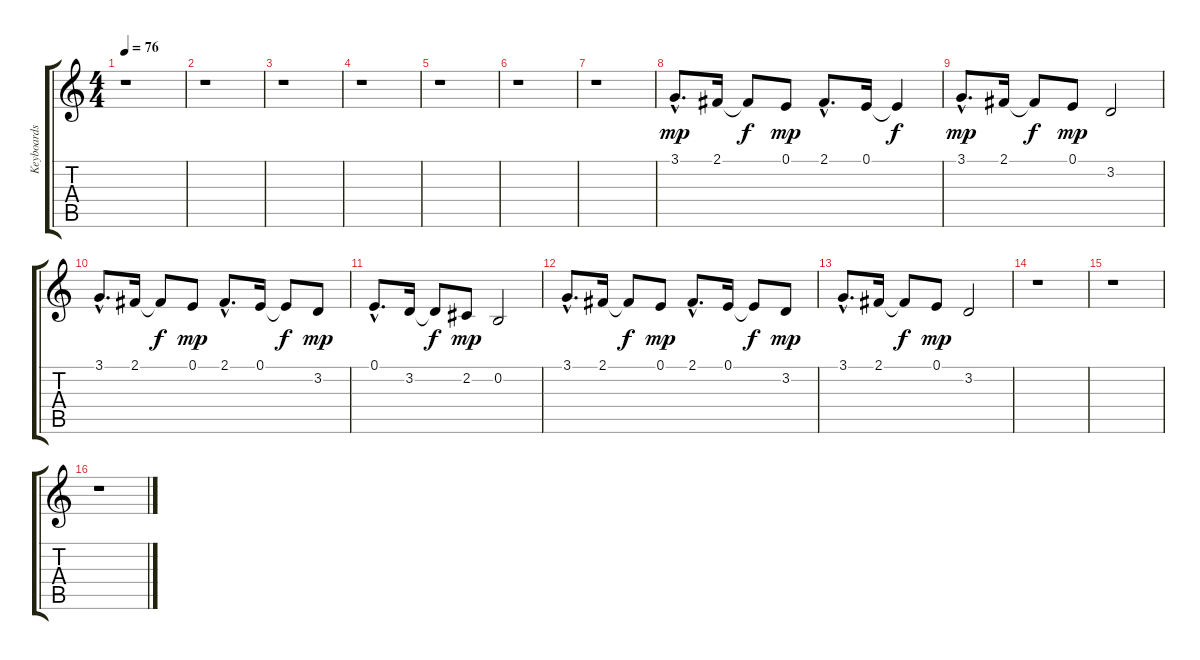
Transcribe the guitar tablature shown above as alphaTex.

\track ("Keyboards" "Keyboards") {instrument recorder}
\staff {score tabs}
\tuning (E4 B3 G3 D3 A2 E2) {hide}
\ts (4 4)
\tempo 76
\clef g2
\ks c
r.1{dy mp} |
r.1 |
r.1 |
r.1 |
r.1 |
r.1 |
r.1 |
3.1{hac}.8{d} 2.1.16 2.1{t}.8{dy f} 0.1.8{dy mp} 2.1{hac}.8{d} 0.1.16 0.1{t}.4{dy f} |
3.1{hac}.8{d dy mp} 2.1.16 2.1{t}.8{dy f} 0.1.8{dy mp} 3.2.2 |
3.1{hac}.8{d} 2.1.16 2.1{t}.8{dy f} 0.1.8{dy mp} 2.1{hac}.8{d} 0.1.16 0.1{t}.8{dy f} 3.2.8{dy mp} |
0.1{hac}.8{d} 3.2.16 3.2{t}.8{dy f} 2.2.8{dy mp} 0.2.2 |
3.1{hac}.8{d} 2.1.16 2.1{t}.8{dy f} 0.1.8{dy mp} 2.1{hac}.8{d} 0.1.16 0.1{t}.8{dy f} 3.2.8{dy mp} |
3.1{hac}.8{d} 2.1.16 2.1{t}.8{dy f} 0.1.8{dy mp} 3.2.2 |
r.1 |
r.1 |
r.1
